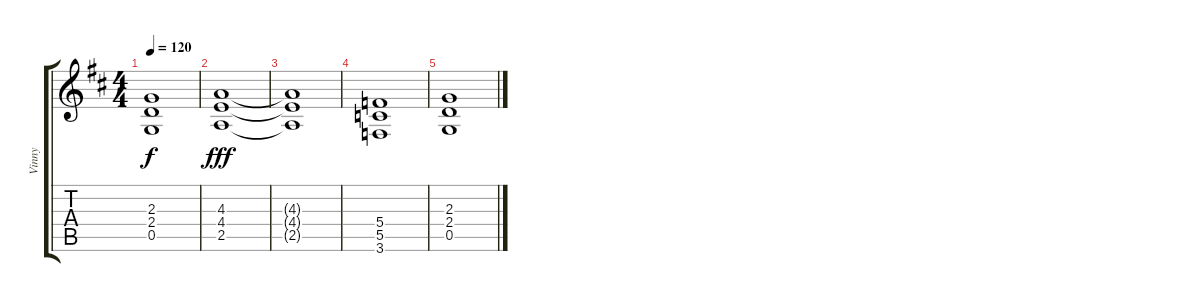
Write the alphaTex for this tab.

\track ("Vinny" "Vinny") {instrument distortionguitar}
\staff {score tabs}
\tuning (D4 A3 F3 C3 G2 D2) {hide}
\ts (4 4)
\tempo 120
\clef g2
\ks d
(2.3 2.4 0.5).1{dy f} |
(4.3 4.4 2.5).1{dy fff} |
(4.3{t} 4.4{t} 2.5{t}).1 |
(5.4 5.5 3.6).1 |
(2.3 2.4 0.5).1
